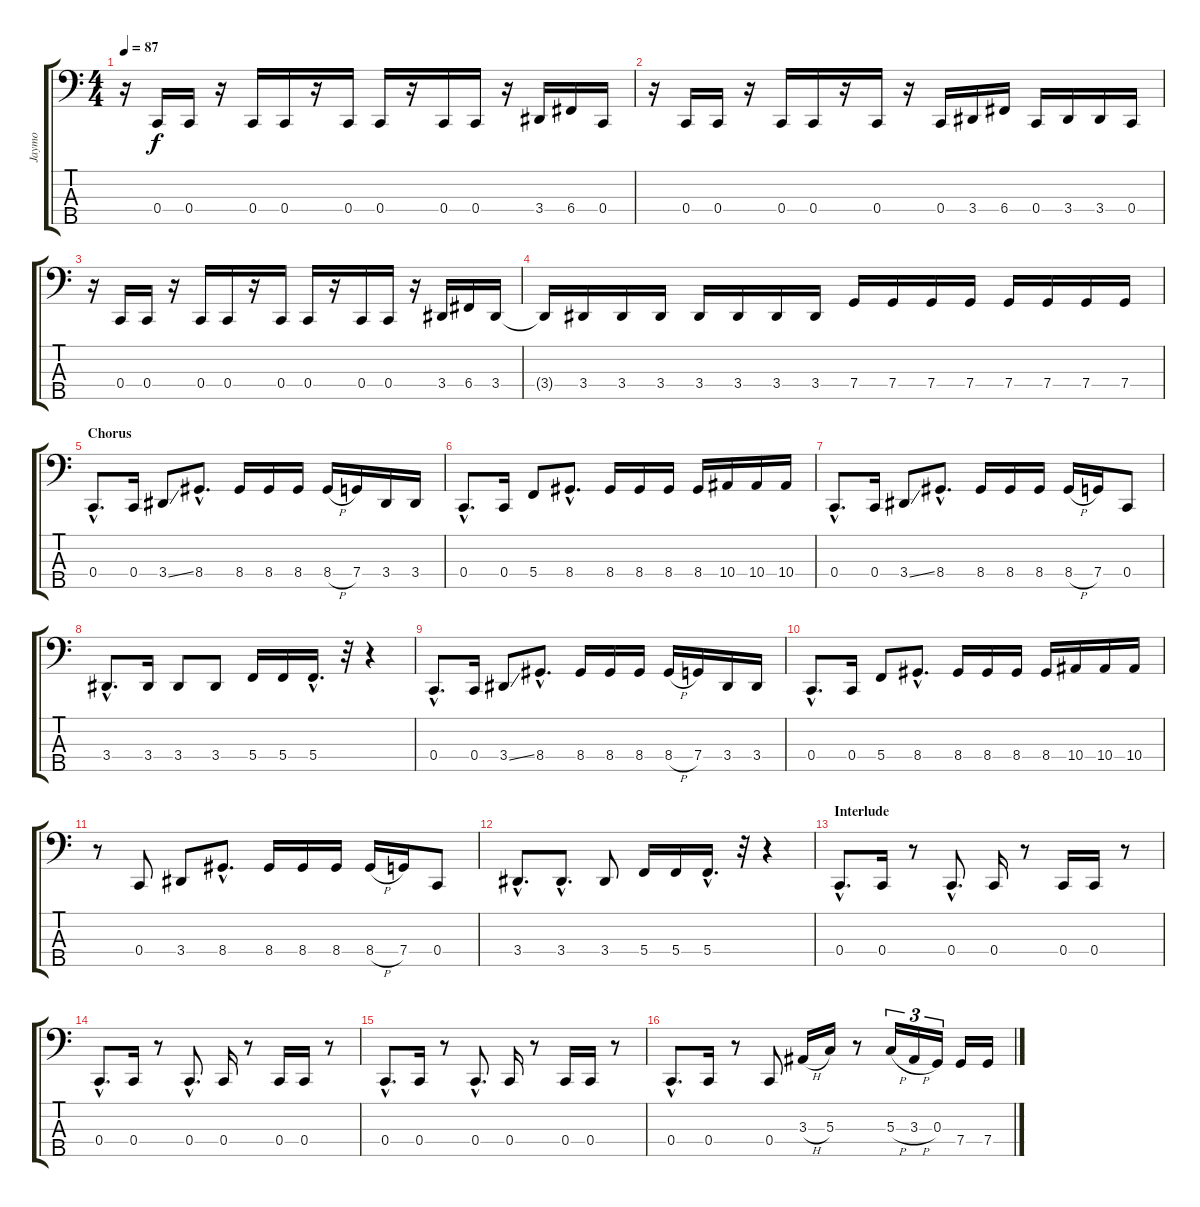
\track ("Jaymo" "Jaymo") {instrument electricbassfinger}
\staff {score tabs}
\tuning (F2 C2 G1 C1 A0) {hide}
\ts (4 4)
\tempo 87
\clef f4
\ks c
r.16{dy f} 0.4.16 0.4.16 r.16 0.4.16 0.4.16 r.16 0.4.16 0.4.16 r.16 0.4.16 0.4.16 r.16 3.4.16 6.4.16 0.4.16 |
r.16 0.4.16 0.4.16 r.16 0.4.16 0.4.16 r.16 0.4.16 r.16 0.4.16 3.4.16 6.4.16 0.4.16 3.4.16 3.4.16 0.4.16 |
r.16 0.4.16 0.4.16 r.16 0.4.16 0.4.16 r.16 0.4.16 0.4.16 r.16 0.4.16 0.4.16 r.16 3.4.16 6.4.16 3.4.16 |
3.4{t}.16 3.4.16 3.4.16 3.4.16 3.4.16 3.4.16 3.4.16 3.4.16 7.4.16 7.4.16 7.4.16 7.4.16 7.4.16 7.4.16 7.4.16 7.4.16 |
\section ("" "Chorus")
0.4{hac}.8{d} 0.4.16 3.4{ss}.8 8.4{hac}.8{d} 8.4.16 8.4.16 8.4.16 8.4{h}.16 7.4.16 3.4.16 3.4.16 |
0.4{hac}.8{d} 0.4.16 5.4.8 8.4{hac}.8{d} 8.4.16 8.4.16 8.4.16 8.4.16 10.4.16 10.4.16 10.4.16 |
0.4{hac}.8{d} 0.4.16 3.4{ss}.8 8.4{hac}.8{d} 8.4.16 8.4.16 8.4.16 8.4{h}.16 7.4.16 0.4.8 |
3.4{hac}.8{d} 3.4.16 3.4.8 3.4.8 5.4.16 5.4.16 5.4{hac}.16{d} r.32 r.4 |
0.4{hac}.8{d} 0.4.16 3.4{ss}.8 8.4{hac}.8{d} 8.4.16 8.4.16 8.4.16 8.4{h}.16 7.4.16 3.4.16 3.4.16 |
0.4{hac}.8{d} 0.4.16 5.4.8 8.4{hac}.8{d} 8.4.16 8.4.16 8.4.16 8.4.16 10.4.16 10.4.16 10.4.16 |
r.8 0.4.8 3.4.8 8.4{hac}.8{d} 8.4.16 8.4.16 8.4.16 8.4{h}.16 7.4.16 0.4.8 |
3.4{hac}.8{d} 3.4{hac}.8{d} 3.4.8 5.4.16 5.4.16 5.4{hac}.16{d} r.32 r.4 |
\section ("" "Interlude")
0.4{hac}.8{d} 0.4.16 r.8 0.4{hac}.8{d} 0.4.16 r.8 0.4.16 0.4.16 r.8 |
0.4{hac}.8{d} 0.4.16 r.8 0.4{hac}.8{d} 0.4.16 r.8 0.4.16 0.4.16 r.8 |
0.4{hac}.8{d} 0.4.16 r.8 0.4{hac}.8{d} 0.4.16 r.8 0.4.16 0.4.16 r.8 |
0.4{hac}.8{d} 0.4.16 r.8 0.4.8 3.3{h}.16 5.3.16 r.8 5.3{h}.16{tu (3 2)} 3.3{h}.16{tu (3 2)} 0.3.16{tu (3 2)} 7.4.16 7.4.16
